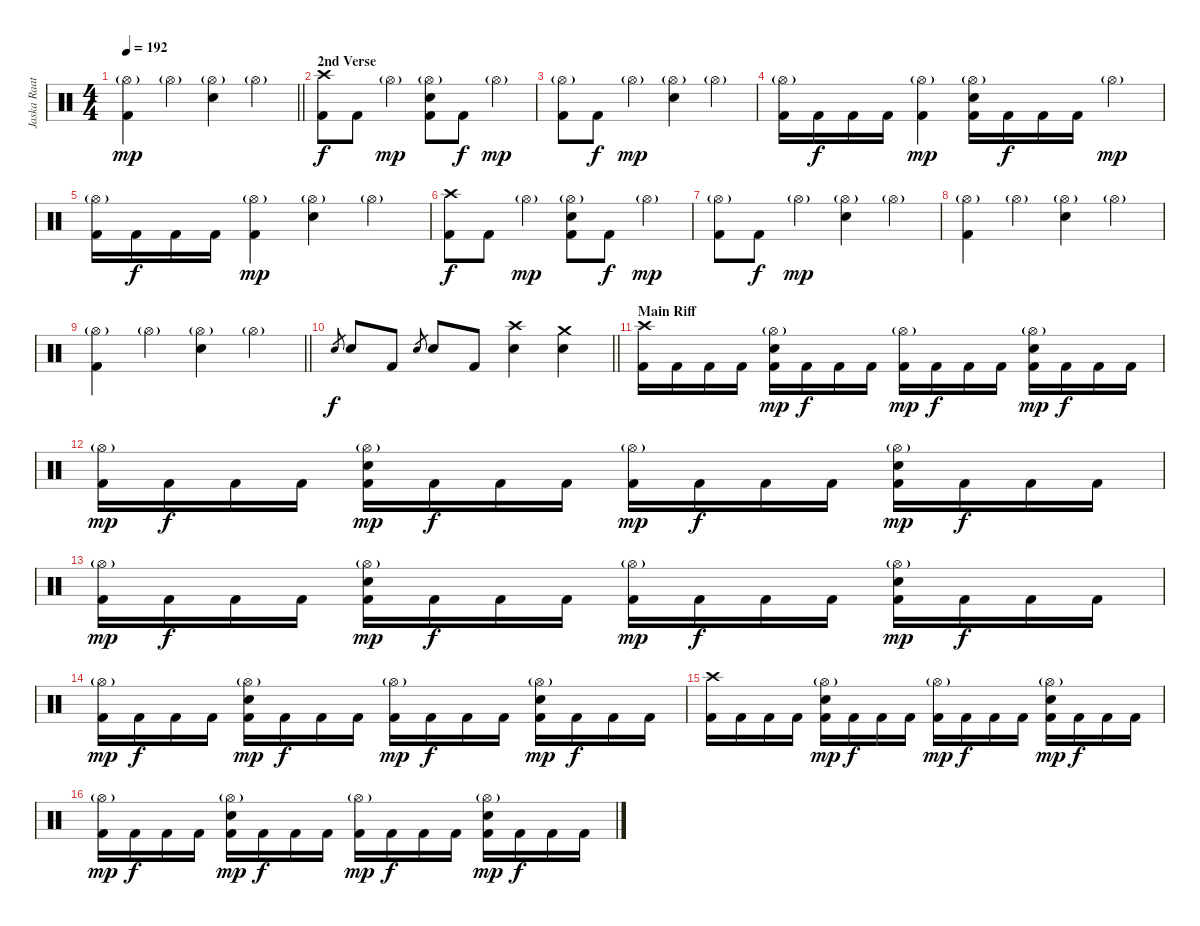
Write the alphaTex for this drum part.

\track ("Jaska Raatikainen" "Jaska Raat") {instrument percussion}
\staff {score}
\articulation defaults
\ts (4 4)
\tempo 192
\clef neutral
\barLineRight lightlight
\ks c
("Hi-Hat (open)"{g} "Kick (hit) 2").4{dy mp} "Hi-Hat (open)"{g}.4 ("Hi-Hat (open)"{g} "Electric Snare (hit)").4 "Hi-Hat (open)"{g}.4 |
\section ("" "2nd Verse")
("Crash high (hit)" "Kick (hit) 2").8{dy f} "Kick (hit) 2".8 "Hi-Hat (open)"{g}.4{dy mp} ("Hi-Hat (open)"{g} "Electric Snare (hit)" "Kick (hit) 2").8 "Kick (hit) 2".8{dy f} "Hi-Hat (open)"{g}.4{dy mp} |
("Hi-Hat (open)"{g} "Kick (hit) 2").8 "Kick (hit) 2".8{dy f} "Hi-Hat (open)"{g}.4{dy mp} ("Hi-Hat (open)"{g} "Electric Snare (hit)").4 "Hi-Hat (open)"{g}.4 |
("Hi-Hat (open)"{g} "Kick (hit) 2").16 "Kick (hit) 2".16{dy f} "Kick (hit) 2".16 "Kick (hit) 2".16 ("Hi-Hat (open)"{g} "Kick (hit) 2").4{dy mp} ("Hi-Hat (open)"{g} "Electric Snare (hit)" "Kick (hit) 2").16 "Kick (hit) 2".16{dy f} "Kick (hit) 2".16 "Kick (hit) 2".16 "Hi-Hat (open)"{g}.4{dy mp} |
("Hi-Hat (open)"{g} "Kick (hit) 2").16 "Kick (hit) 2".16{dy f} "Kick (hit) 2".16 "Kick (hit) 2".16 ("Hi-Hat (open)"{g} "Kick (hit) 2").4{dy mp} ("Hi-Hat (open)"{g} "Electric Snare (hit)").4 "Hi-Hat (open)"{g}.4 |
("Crash high (hit)" "Kick (hit) 2").8{dy f} "Kick (hit) 2".8 "Hi-Hat (open)"{g}.4{dy mp} ("Hi-Hat (open)"{g} "Electric Snare (hit)" "Kick (hit) 2").8 "Kick (hit) 2".8{dy f} "Hi-Hat (open)"{g}.4{dy mp} |
("Hi-Hat (open)"{g} "Kick (hit) 2").8 "Kick (hit) 2".8{dy f} "Hi-Hat (open)"{g}.4{dy mp} ("Hi-Hat (open)"{g} "Electric Snare (hit)").4 "Hi-Hat (open)"{g}.4 |
("Hi-Hat (open)"{g} "Kick (hit) 2").4 "Hi-Hat (open)"{g}.4 ("Hi-Hat (open)"{g} "Electric Snare (hit)").4 "Hi-Hat (open)"{g}.4 |
\barLineRight lightlight
("Hi-Hat (open)"{g} "Kick (hit) 2").4 "Hi-Hat (open)"{g}.4 ("Hi-Hat (open)"{g} "Electric Snare (hit)").4 "Hi-Hat (open)"{g}.4 |
\barLineRight lightlight "Electric Snare (hit)".8{gr dy f} "Electric Snare (hit)".8 "Kick (hit) 2".8 "Electric Snare (hit)".8{gr} "Electric Snare (hit)".8 "Kick (hit) 2".8
("Crash high (hit)" "Electric Snare (hit)").4 ("Crash medium (hit)" "Electric Snare (hit)").4 |
\section ("" "Main Riff")
("Crash high (hit)" "Kick (hit) 2").16 "Kick (hit) 2".16 "Kick (hit) 2".16 "Kick (hit) 2".16 ("Hi-Hat (open)"{g} "Electric Snare (hit)" "Kick (hit) 2").16{dy mp} "Kick (hit) 2".16{dy f} "Kick (hit) 2".16 "Kick (hit) 2".16 ("Hi-Hat (open)"{g} "Kick (hit) 2").16{dy mp} "Kick (hit) 2".16{dy f} "Kick (hit) 2".16 "Kick (hit) 2".16 ("Hi-Hat (open)"{g} "Electric Snare (hit)" "Kick (hit) 2").16{dy mp} "Kick (hit) 2".16{dy f} "Kick (hit) 2".16 "Kick (hit) 2".16 |
("Hi-Hat (open)"{g} "Kick (hit) 2").16{dy mp} "Kick (hit) 2".16{dy f} "Kick (hit) 2".16 "Kick (hit) 2".16 ("Hi-Hat (open)"{g} "Electric Snare (hit)" "Kick (hit) 2").16{dy mp} "Kick (hit) 2".16{dy f} "Kick (hit) 2".16 "Kick (hit) 2".16 ("Hi-Hat (open)"{g} "Kick (hit) 2").16{dy mp} "Kick (hit) 2".16{dy f} "Kick (hit) 2".16 "Kick (hit) 2".16 ("Hi-Hat (open)"{g} "Electric Snare (hit)" "Kick (hit) 2").16{dy mp} "Kick (hit) 2".16{dy f} "Kick (hit) 2".16 "Kick (hit) 2".16 |
("Hi-Hat (open)"{g} "Kick (hit) 2").16{dy mp} "Kick (hit) 2".16{dy f} "Kick (hit) 2".16 "Kick (hit) 2".16 ("Hi-Hat (open)"{g} "Electric Snare (hit)" "Kick (hit) 2").16{dy mp} "Kick (hit) 2".16{dy f} "Kick (hit) 2".16 "Kick (hit) 2".16 ("Hi-Hat (open)"{g} "Kick (hit) 2").16{dy mp} "Kick (hit) 2".16{dy f} "Kick (hit) 2".16 "Kick (hit) 2".16 ("Hi-Hat (open)"{g} "Electric Snare (hit)" "Kick (hit) 2").16{dy mp} "Kick (hit) 2".16{dy f} "Kick (hit) 2".16 "Kick (hit) 2".16 |
("Hi-Hat (open)"{g} "Kick (hit) 2").16{dy mp} "Kick (hit) 2".16{dy f} "Kick (hit) 2".16 "Kick (hit) 2".16 ("Hi-Hat (open)"{g} "Electric Snare (hit)" "Kick (hit) 2").16{dy mp} "Kick (hit) 2".16{dy f} "Kick (hit) 2".16 "Kick (hit) 2".16 ("Hi-Hat (open)"{g} "Kick (hit) 2").16{dy mp} "Kick (hit) 2".16{dy f} "Kick (hit) 2".16 "Kick (hit) 2".16 ("Hi-Hat (open)"{g} "Electric Snare (hit)" "Kick (hit) 2").16{dy mp} "Kick (hit) 2".16{dy f} "Kick (hit) 2".16 "Kick (hit) 2".16 |
("Crash high (hit)" "Kick (hit) 2").16 "Kick (hit) 2".16 "Kick (hit) 2".16 "Kick (hit) 2".16 ("Hi-Hat (open)"{g} "Electric Snare (hit)" "Kick (hit) 2").16{dy mp} "Kick (hit) 2".16{dy f} "Kick (hit) 2".16 "Kick (hit) 2".16 ("Hi-Hat (open)"{g} "Kick (hit) 2").16{dy mp} "Kick (hit) 2".16{dy f} "Kick (hit) 2".16 "Kick (hit) 2".16 ("Hi-Hat (open)"{g} "Electric Snare (hit)" "Kick (hit) 2").16{dy mp} "Kick (hit) 2".16{dy f} "Kick (hit) 2".16 "Kick (hit) 2".16 |
("Hi-Hat (open)"{g} "Kick (hit) 2").16{dy mp} "Kick (hit) 2".16{dy f} "Kick (hit) 2".16 "Kick (hit) 2".16 ("Hi-Hat (open)"{g} "Electric Snare (hit)" "Kick (hit) 2").16{dy mp} "Kick (hit) 2".16{dy f} "Kick (hit) 2".16 "Kick (hit) 2".16 ("Hi-Hat (open)"{g} "Kick (hit) 2").16{dy mp} "Kick (hit) 2".16{dy f} "Kick (hit) 2".16 "Kick (hit) 2".16 ("Hi-Hat (open)"{g} "Electric Snare (hit)" "Kick (hit) 2").16{dy mp} "Kick (hit) 2".16{dy f} "Kick (hit) 2".16 "Kick (hit) 2".16
